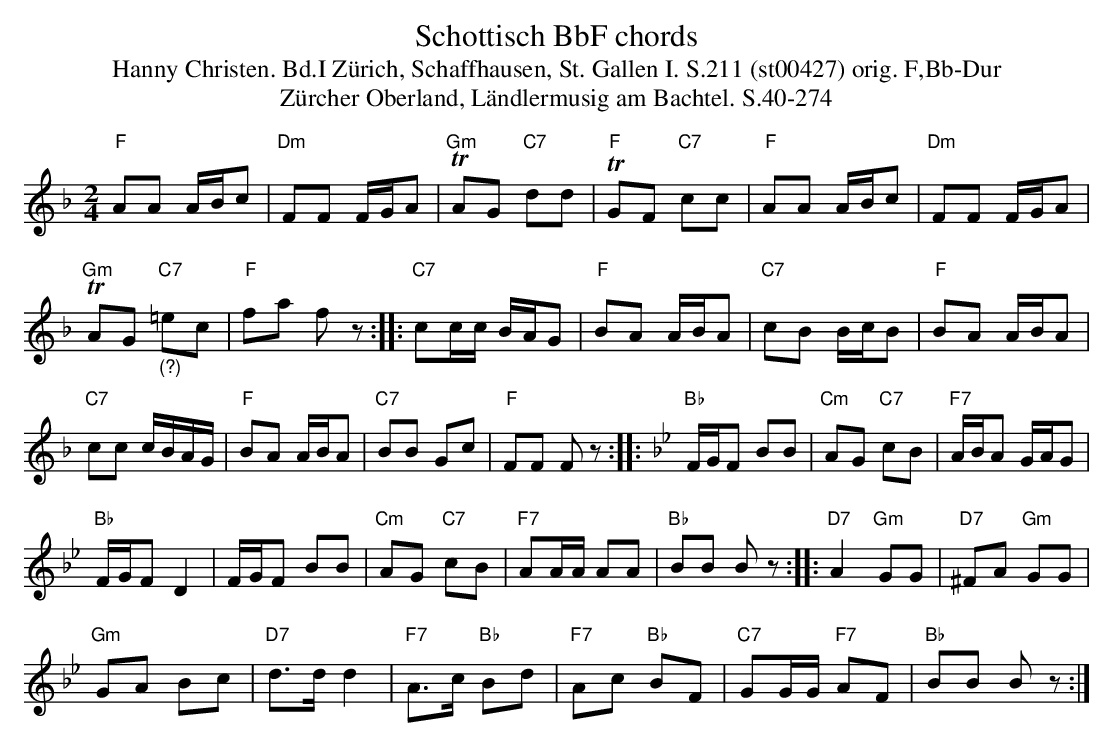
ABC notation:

X:1
T: Schottisch BbF chords
T:Hanny Christen. Bd.I Zürich, Schaffhausen, St. Gallen I. S.211 (st00427) orig. F,Bb-Dur
T: Z\"urcher Oberland, L\"andlermusig am Bachtel. S.40-274
M:2/4
L:1/16
K:F %%MIDI gchordon
"F"A2A2 ABc2 | "Dm"F2F2 FGA2 | "Gm"TA2G2 "C7"d2d2 | "F"TG2F2 "C7"c2c2 | "F"A2A2 ABc2 | "Dm"F2F2 FGA2 |
"Gm"TA2G2 "C7""_(?)"=e2c2 | "F"f2a2 f2z2 :: "C7"c2cc BAG2 | "F"B2A2 ABA2 | "C7"c2B2 BcB2 | "F"B2A2 ABA2 |
"C7"c2c2 cBAG | "F"B2A2 ABA2 | "C7"B2B2 G2c2 | "F"F2F2 F2z2 :: [K:Bb] "Bb"FGF2 B2B2 | "Cm"A2G2 "C7"c2B2 | "F7"ABA2 GAG2 |
"Bb"FGF2D4 | FGF2 B2B2 | "Cm"A2G2 "C7"c2B2 | "F7"A2AA A2A2 | "Bb"B2B2 B2z2 :: "D7"A4"Gm"G2G2 | "D7"^F2A2 "Gm"G2G2 |
"Gm"G2A2 B2c2 | "D7"d3dd4 | "F7"A3c "Bb"B2d2 | "F7"A2c2 "Bb"B2F2 | "C7"G2GG "F7"A2F2 | "Bb"B2B2 B2z2 :|
